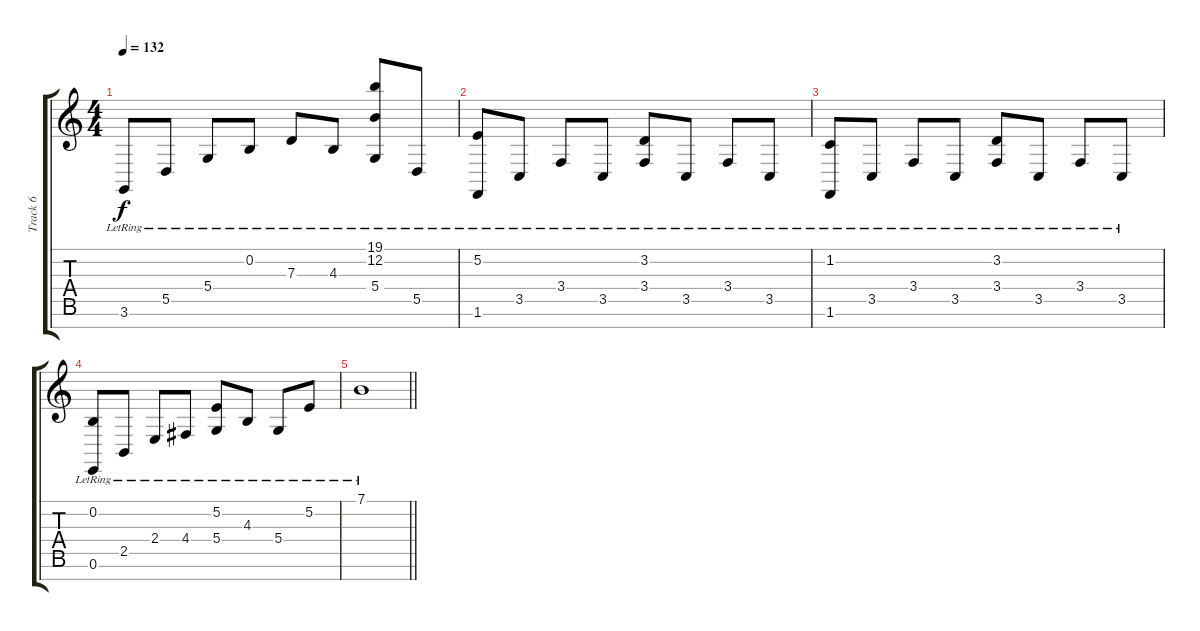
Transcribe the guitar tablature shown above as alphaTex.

\track ("Track 6" "Track 6") {instrument acousticgrandpiano}
\staff {score tabs}
\tuning (E4 B3 G3 D3 A2 E2 B1) {hide}
\ts (4 4)
\tempo 132
\clef g2
\ks c
3.6{lr}.8{dy f} 5.5{lr}.8 5.4{lr}.8 0.2{lr}.8 7.3{lr}.8 4.3{lr}.8 (19.1{lr} 12.2{lr} 5.4{lr}).8 5.5{lr}.8 |
(5.2{lr} 1.6{lr}).8 3.5{lr}.8 3.4{lr}.8 3.5{lr}.8 (3.2{lr} 3.4{lr}).8 3.5{lr}.8 3.4{lr}.8 3.5{lr}.8 |
(1.2{lr} 1.6{lr}).8 3.5{lr}.8 3.4{lr}.8 3.5{lr}.8 (3.2{lr} 3.4{lr}).8 3.5{lr}.8 3.4{lr}.8 3.5{lr}.8 |
(0.2{lr} 0.6{lr}).8 2.5{lr}.8 2.4{lr}.8 4.4{lr}.8 (5.2 5.4{lr}).8 4.3{lr}.8 5.4{lr}.8 5.2{lr}.8 |
\barLineRight lightlight
7.1{lr}.1
